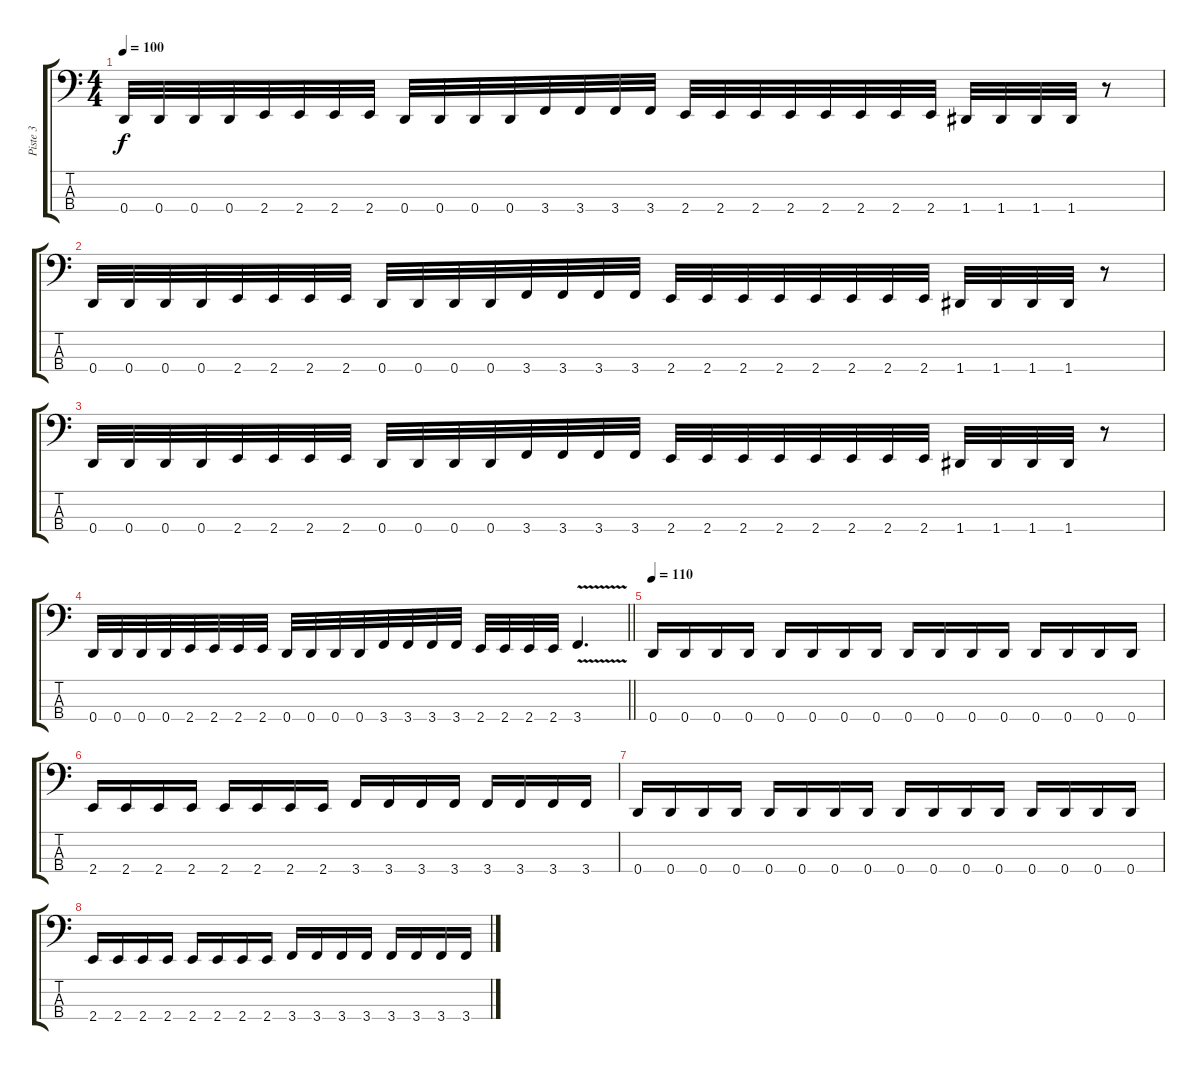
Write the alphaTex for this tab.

\track ("Piste 3" "Piste 3") {instrument electricbasspick}
\staff {score tabs}
\tuning (F2 C2 G1 D1) {hide}
\ts (4 4)
\tempo 100
\clef f4
\ks c
0.4.32{dy f} 0.4.32 0.4.32 0.4.32 2.4.32 2.4.32 2.4.32 2.4.32 0.4.32 0.4.32 0.4.32 0.4.32 3.4.32 3.4.32 3.4.32 3.4.32 2.4.32 2.4.32 2.4.32 2.4.32 2.4.32 2.4.32 2.4.32 2.4.32 1.4.32 1.4.32 1.4.32 1.4.32 r.8 |
0.4.32 0.4.32 0.4.32 0.4.32 2.4.32 2.4.32 2.4.32 2.4.32 0.4.32 0.4.32 0.4.32 0.4.32 3.4.32 3.4.32 3.4.32 3.4.32 2.4.32 2.4.32 2.4.32 2.4.32 2.4.32 2.4.32 2.4.32 2.4.32 1.4.32 1.4.32 1.4.32 1.4.32 r.8 |
0.4.32 0.4.32 0.4.32 0.4.32 2.4.32 2.4.32 2.4.32 2.4.32 0.4.32 0.4.32 0.4.32 0.4.32 3.4.32 3.4.32 3.4.32 3.4.32 2.4.32 2.4.32 2.4.32 2.4.32 2.4.32 2.4.32 2.4.32 2.4.32 1.4.32 1.4.32 1.4.32 1.4.32 r.8 |
\barLineRight lightlight
0.4.32 0.4.32 0.4.32 0.4.32 2.4.32 2.4.32 2.4.32 2.4.32 0.4.32 0.4.32 0.4.32 0.4.32 3.4.32 3.4.32 3.4.32 3.4.32 2.4.32 2.4.32 2.4.32 2.4.32 3.4{v}.4{d} |
\section ("" "")
\tempo 110
0.4.16 0.4.16 0.4.16 0.4.16 0.4.16 0.4.16 0.4.16 0.4.16 0.4.16 0.4.16 0.4.16 0.4.16 0.4.16 0.4.16 0.4.16 0.4.16 |
2.4.16 2.4.16 2.4.16 2.4.16 2.4.16 2.4.16 2.4.16 2.4.16 3.4.16 3.4.16 3.4.16 3.4.16 3.4.16 3.4.16 3.4.16 3.4.16 |
0.4.16 0.4.16 0.4.16 0.4.16 0.4.16 0.4.16 0.4.16 0.4.16 0.4.16 0.4.16 0.4.16 0.4.16 0.4.16 0.4.16 0.4.16 0.4.16 |
2.4.16 2.4.16 2.4.16 2.4.16 2.4.16 2.4.16 2.4.16 2.4.16 3.4.16 3.4.16 3.4.16 3.4.16 3.4.16 3.4.16 3.4.16 3.4.16
